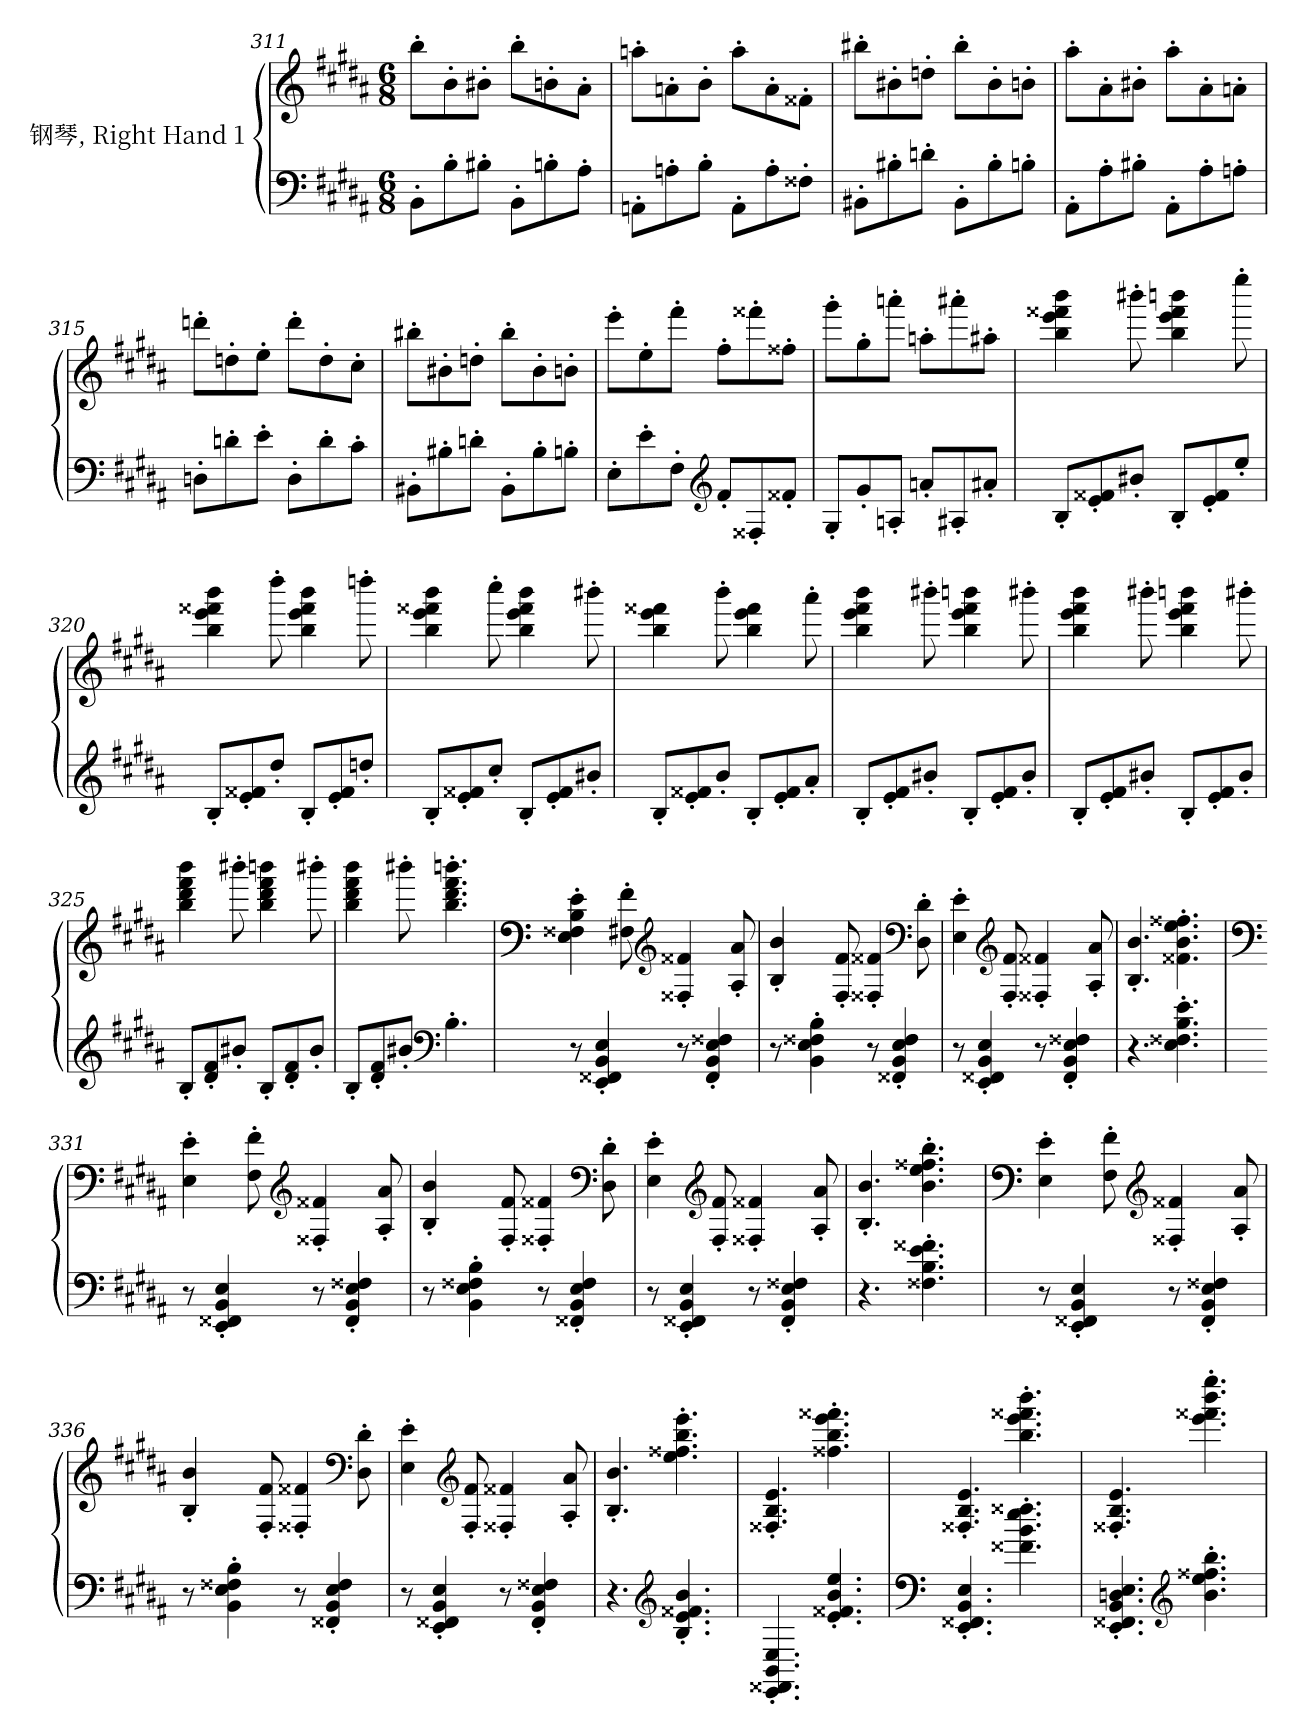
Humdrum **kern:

**kern	**kern
*part1	*part1
*staff2	*staff1
*I"钢琴, Right Hand 1	*
*clefF4	*clefG2
*k[f#c#g#d#a#]	*k[f#c#g#d#a#]
*M6/8	*M6/8
=311	=311
8BB'\L	8bb'\L
8B'\	8b'\
8B#X'\J	8b#X'\J
8BB'\L	8bb'\L
8Bn'\	8bn'\
*	*MM299
8A#'\J	8a#'\J
=312	=312
8AAn'\L	8aan'\L
8An'\	8an'\
8B'\J	8b'\J
8AA'\L	8aa'\L
8A'\	8a'\
8F##X'\J	8f##X'\J
!!LO:LB:g=z
=313	=313
8BB#X'\L	8bb#X'\L
8B#X'\	8b#X'\
8dn'\J	8ddn'\J
8BB#'\L	8bb#'\L
*	*MM300
8B#'\	8b#'\
8Bn'\J	8bn'\J
=314	=314
8AA#'\L	8aa#'\L
8A#'\	8a#'\
8B#X'\J	8b#X'\J
8AA#'\L	8aa#'\L
8A#'\	8a#'\
8An'\J	8an'\J
=315	=315
8Dn'\L	8dddn'\L
8dn'\	8ddn'\
*	*MM301
8e'\J	8ee'\J
8D'\L	8ddd'\L
8d'\	8dd'\
8c#'\J	8cc#'\J
=316	=316
8BB#X'\L	8bb#X'\L
8B#X'\	8b#X'\
8dn'\J	8ddn'\J
8BB#'\L	8bb#'\L
8B#'\	8b#'\
8Bn'\J	8bn'\J
!!LO:LB:g=z
=317	=317
*	*MM302
8E'\L	8eee'\L
8e'\	8ee'\
8F#'\J	8fff#'\J
*clefG2	*
8f#'/L	8ff#'\L
8F##X'/	8fff##X'\
8f##X'/J	8ff##X'\J
=318	=318
8G#'/L	8ggg#'\L
8g#'/	8gg#'\
8An'/J	8aaan'\J
8an'/L	8aan'\L
*	*MM303
8A#X'/	8aaa#X'\
8a#X'/J	8aa#X'\J
=319	=319
8B'/L	4bb\ 4eee\ 4fff##X\ 4bbb\
8e/' 8f##X/'	.
8b#X'/J	8bbb#X'\
8B'/L	4bb\ 4eee\ 4fff##\ 4bbbn\
8e/' 8f##/'	.
8ee'/J	8eeee'\
=320	=320
8B'/L	4bb\ 4eee\ 4fff##X\ 4bbb\
8e/' 8f##X/'	.
*	*MM304
8dd#'/J	8dddd#'\
8B'/L	4bb\ 4eee\ 4fff##\ 4bbb\
8e/' 8f##/'	.
8ddn'/J	8ddddn'\
!!LO:LB:g=z
=321	=321
8B'/L	4bb\ 4eee\ 4fff##X\ 4bbb\
8e/' 8f##X/'	.
8cc#'/J	8cccc#'\
8B'/L	4bb\ 4eee\ 4fff##\ 4bbb\
8e/' 8f##/'	.
*	*MM305
8b#X'/J	8bbb#X'\
=322	=322
8B'/L	4bb\ 4eee\ 4fff##X\
8e/' 8f##X/'	.
8b'/J	8bbb'\
8B'/L	4bb\ 4eee\ 4fff##\
8e/' 8f##/'	.
8a#'/J	8aaa#'\
=323	=323
8B'/L	4bb\ 4eee\ 4fff#\ 4bbb\
8e/' 8f#/'	.
8b#X'/J	8bbb#X'\
8B'/L	4bb\ 4eee\ 4fff#\ 4bbbn\
8e/' 8f#/'	.
8b#'/J	8bbb#X'\
=324	=324
8B'/L	4bb\ 4eee\ 4fff#\ 4bbb\
8e/' 8f#/'	.
8b#X'/J	8bbb#X'\
8B'/L	4bb\ 4eee\ 4fff#\ 4bbbn\
8e/' 8f#/'	.
8b#'/J	8bbb#X'\
!!LO:LB:g=z
=325	=325
*	*MM307
8B'/L	4bb\ 4ddd#\ 4fff#\ 4bbb\
8d#/' 8f#/'	.
*	*MM306
8b#X'/J	8bbb#X'\
*	*MM307
8B'/L	4bb\ 4ddd#\ 4fff#\ 4bbbn\
8d#/' 8f#/'	.
*	*MM308
8b#'/J	8bbb#X'\
=326	=326
*	*MM307
8B'/L	4bb\ 4ddd#\ 4fff#\ 4bbb\
8d#/' 8f#/'	.
8b#X'/J	8bbb#X'\
*clefF4	*
4.B'\	4.bb\' 4.ddd#\' 4.fff#\' 4.bbbn\'
=327	=327
*	*clefF4
*	*MM315
8r	4E\' 4F##X\' 4B\' 4e\'
4EE/' 4FF##X/' 4BB/' 4E/'	.
.	8F#X\' 8f#\'
*	*clefG2
8r	4F##X/' 4f##X/'
4FF##/' 4BB/' 4E/' 4F##X/'	.
.	8A#/' 8a#/'
=328	=328
8r	4B/' 4b/'
4BB\' 4E\' 4F##X\' 4B\'	.
.	8F#/' 8f#/'
8r	4F##X/' 4f##X/'
4FF##X/' 4BB/' 4E/' 4F##/'	.
*	*clefF4
.	8D#\' 8d#\'
!!LO:PB:g=z
=329	=329
8r	4E\' 4e\'
4EE/' 4FF##X/' 4BB/' 4E/'	.
*	*clefG2
.	8F#/' 8f#/'
8r	4F##X/' 4f##X/'
4FF##/' 4BB/' 4E/' 4F##X/'	.
.	8A#/' 8a#/'
=330	=330
4.r	4.B/' 4.b/'
4.E\' 4.F##X\' 4.B\' 4.e\'	4.f##X\' 4.b\' 4.ee\' 4.ff##X\'
=331	=331
*	*clefF4
8r	4E\' 4e\'
4EE/' 4FF##X/' 4BB/' 4E/'	.
.	8F#\' 8f#\'
*	*clefG2
8r	4F##X/' 4f##X/'
4FF##/' 4BB/' 4E/' 4F##X/'	.
.	8A#/' 8a#/'
=332	=332
8r	4B/' 4b/'
4BB\' 4E\' 4F##X\' 4B\'	.
.	8F#/' 8f#/'
8r	4F##X/' 4f##X/'
4FF##X/' 4BB/' 4E/' 4F##/'	.
*	*clefF4
.	8D#\' 8d#\'
!!LO:LB:g=z
=333	=333
8r	4E\' 4e\'
4EE/' 4FF##X/' 4BB/' 4E/'	.
*	*clefG2
.	8F#/' 8f#/'
8r	4F##X/' 4f##X/'
4FF##/' 4BB/' 4E/' 4F##X/'	.
.	8A#/' 8a#/'
=334	=334
4.r	4.B/' 4.b/'
4.F##X\' 4.B\' 4.e\' 4.f##X\'	4.b\' 4.ee\' 4.ff##X\' 4.bb\'
=335	=335
*	*clefF4
8r	4E\' 4e\'
4EE/' 4FF##X/' 4BB/' 4E/'	.
.	8F#\' 8f#\'
*	*clefG2
8r	4F##X/' 4f##X/'
4FF##/' 4BB/' 4E/' 4F##X/'	.
.	8A#/' 8a#/'
=336	=336
8r	4B/' 4b/'
4BB\' 4E\' 4F##X\' 4B\'	.
.	8F#/' 8f#/'
8r	4F##X/' 4f##X/'
4FF##X/' 4BB/' 4E/' 4F##/'	.
*	*clefF4
.	8D#\' 8d#\'
!!LO:LB:g=z
=337	=337
8r	4E\' 4e\'
4EE/' 4FF##X/' 4BB/' 4E/'	.
*	*clefG2
.	8F#/' 8f#/'
8r	4F##X/' 4f##X/'
4FF##/' 4BB/' 4E/' 4F##X/'	.
.	8A#/' 8a#/'
=338	=338
4.r	4.B/' 4.b/'
*clefG2	*
4.B/' 4.e/' 4.f##X/' 4.b/'	4.ee\' 4.ff##X\' 4.bb\' 4.eee\'
=339	=339
4.EE/' 4.FF##X/' 4.BB/' 4.E/'	4.F##X/' 4.B/' 4.e/'
4.e/' 4.f##X/' 4.b/' 4.ee/'	4.ff##X\' 4.bb\' 4.eee\' 4.fff##X\'
=340	=340
*clefF4	*
4.EE/' 4.FF##X/' 4.BB/' 4.E/'	4.F##X/' 4.B/' 4.e/'
4.f##X\' 4.b\' 4.ee\' 4.ff##X\'	4.bb\' 4.eee\' 4.fff##X\' 4.bbb\'
=341	=341
4.EE/' 4.FF##X/' 4.BB/' 4.Dn/' 4.E/'	4.F##X/' 4.B/' 4.e/'
*clefG2	*
4.b\' 4.ee\' 4.ff##X\' 4.bb\'	4.eee\' 4.fff##X\' 4.bbb\' 4.eeee\'
=	=
*-	*-
